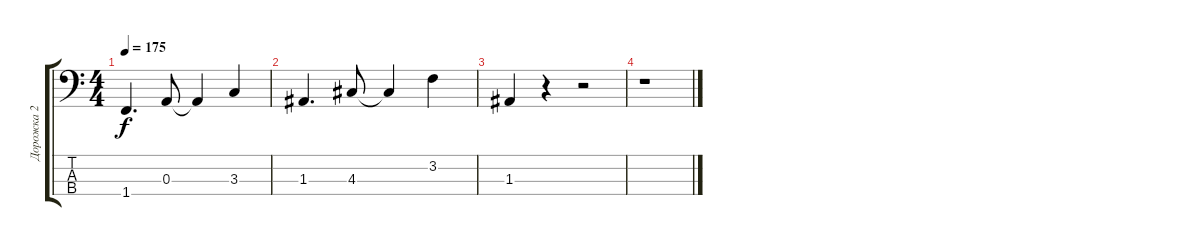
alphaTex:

\track ("Дорожка 2" "Дорожка 2") {instrument electricbassfinger}
\staff {score tabs}
\tuning (G2 D2 A1 E1) {hide}
\ts (4 4)
\tempo 175
\clef f4
\ks c
1.4.4{d dy f} 0.3.8 0.3{t}.4 3.3.4 |
1.3.4{d} 4.3.8 4.3{t}.4 3.2.4 |
1.3.4 r.4 r.2 |
r.1
